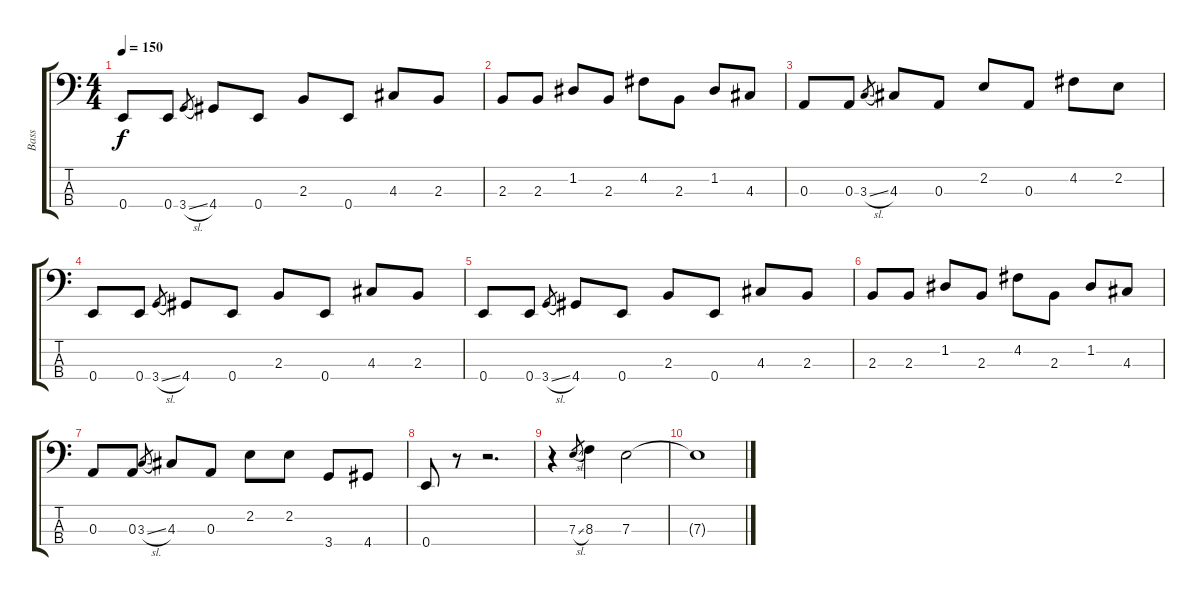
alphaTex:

\track ("Bass" "Bass") {instrument acousticguitarnylon}
\staff {score tabs}
\tuning (G2 D2 A1 E1) {hide}
\ts (4 4)
\tempo 150
\clef f4
\ks c
0.4.8{dy f} 0.4.8 3.4{sl}.8{gr} 4.4.8 0.4.8 2.3.8 0.4.8 4.3.8 2.3.8 |
2.3.8 2.3.8 1.2.8 2.3.8 4.2.8 2.3.8 1.2.8 4.3.8 |
0.3.8 0.3.8 3.3{sl}.8{gr} 4.3.8 0.3.8 2.2.8 0.3.8 4.2.8 2.2.8 |
0.4.8 0.4.8 3.4{sl}.8{gr} 4.4.8 0.4.8 2.3.8 0.4.8 4.3.8 2.3.8 |
0.4.8 0.4.8 3.4{sl}.8{gr} 4.4.8 0.4.8 2.3.8 0.4.8 4.3.8 2.3.8 |
2.3.8 2.3.8 1.2.8 2.3.8 4.2.8 2.3.8 1.2.8 4.3.8 |
0.3.8 0.3.8 3.3{sl}.8{gr} 4.3.8 0.3.8 2.2.8 2.2.8 3.4.8 4.4.8 |
0.4.8 r.8 r.2{d} |
r.4 7.3{sl}.8{gr} 8.3.4 7.3.2 |
7.3{t}.1
